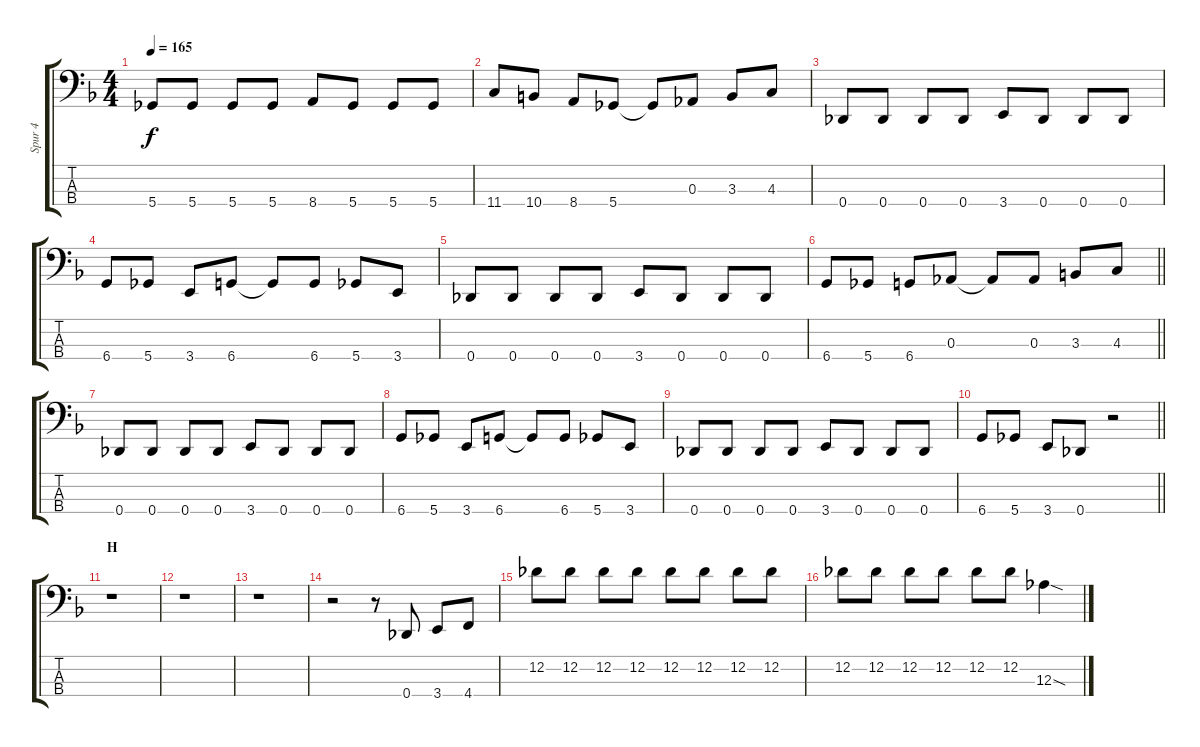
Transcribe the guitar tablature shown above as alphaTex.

\track ("Spur 4" "Spur 4") {instrument electricbasspick}
\staff {score tabs}
\tuning (Gb2 Db2 Ab1 Db1) {hide}
\ts (4 4)
\tempo 165
\clef f4
\ks f
5.4.8{dy f} 5.4.8 5.4.8 5.4.8 8.4.8 5.4.8 5.4.8 5.4.8 |
11.4.8 10.4.8 8.4.8 5.4.8 5.4{t}.8 0.3.8 3.3.8 4.3.8 |
0.4.8 0.4.8 0.4.8 0.4.8 3.4.8 0.4.8 0.4.8 0.4.8 |
6.4.8 5.4.8 3.4.8 6.4.8 6.4{t}.8 6.4.8 5.4.8 3.4.8 |
0.4.8 0.4.8 0.4.8 0.4.8 3.4.8 0.4.8 0.4.8 0.4.8 |
\barLineRight lightlight
6.4.8 5.4.8 6.4.8 0.3.8 0.3{t}.8 0.3.8 3.3.8 4.3.8 |
0.4.8 0.4.8 0.4.8 0.4.8 3.4.8 0.4.8 0.4.8 0.4.8 |
6.4.8 5.4.8 3.4.8 6.4.8 6.4{t}.8 6.4.8 5.4.8 3.4.8 |
0.4.8 0.4.8 0.4.8 0.4.8 3.4.8 0.4.8 0.4.8 0.4.8 |
\barLineRight lightlight
6.4.8 5.4.8 3.4.8 0.4.8 r.2 |
\section ("" "H")
r.1 |
r.1 |
r.1 |
r.2 r.8 0.4.8 3.4.8 4.4.8 |
12.2.8 12.2.8 12.2.8 12.2.8 12.2.8 12.2.8 12.2.8 12.2.8 |
12.2.8 12.2.8 12.2.8 12.2.8 12.2.8 12.2.8 12.3{sod}.4
